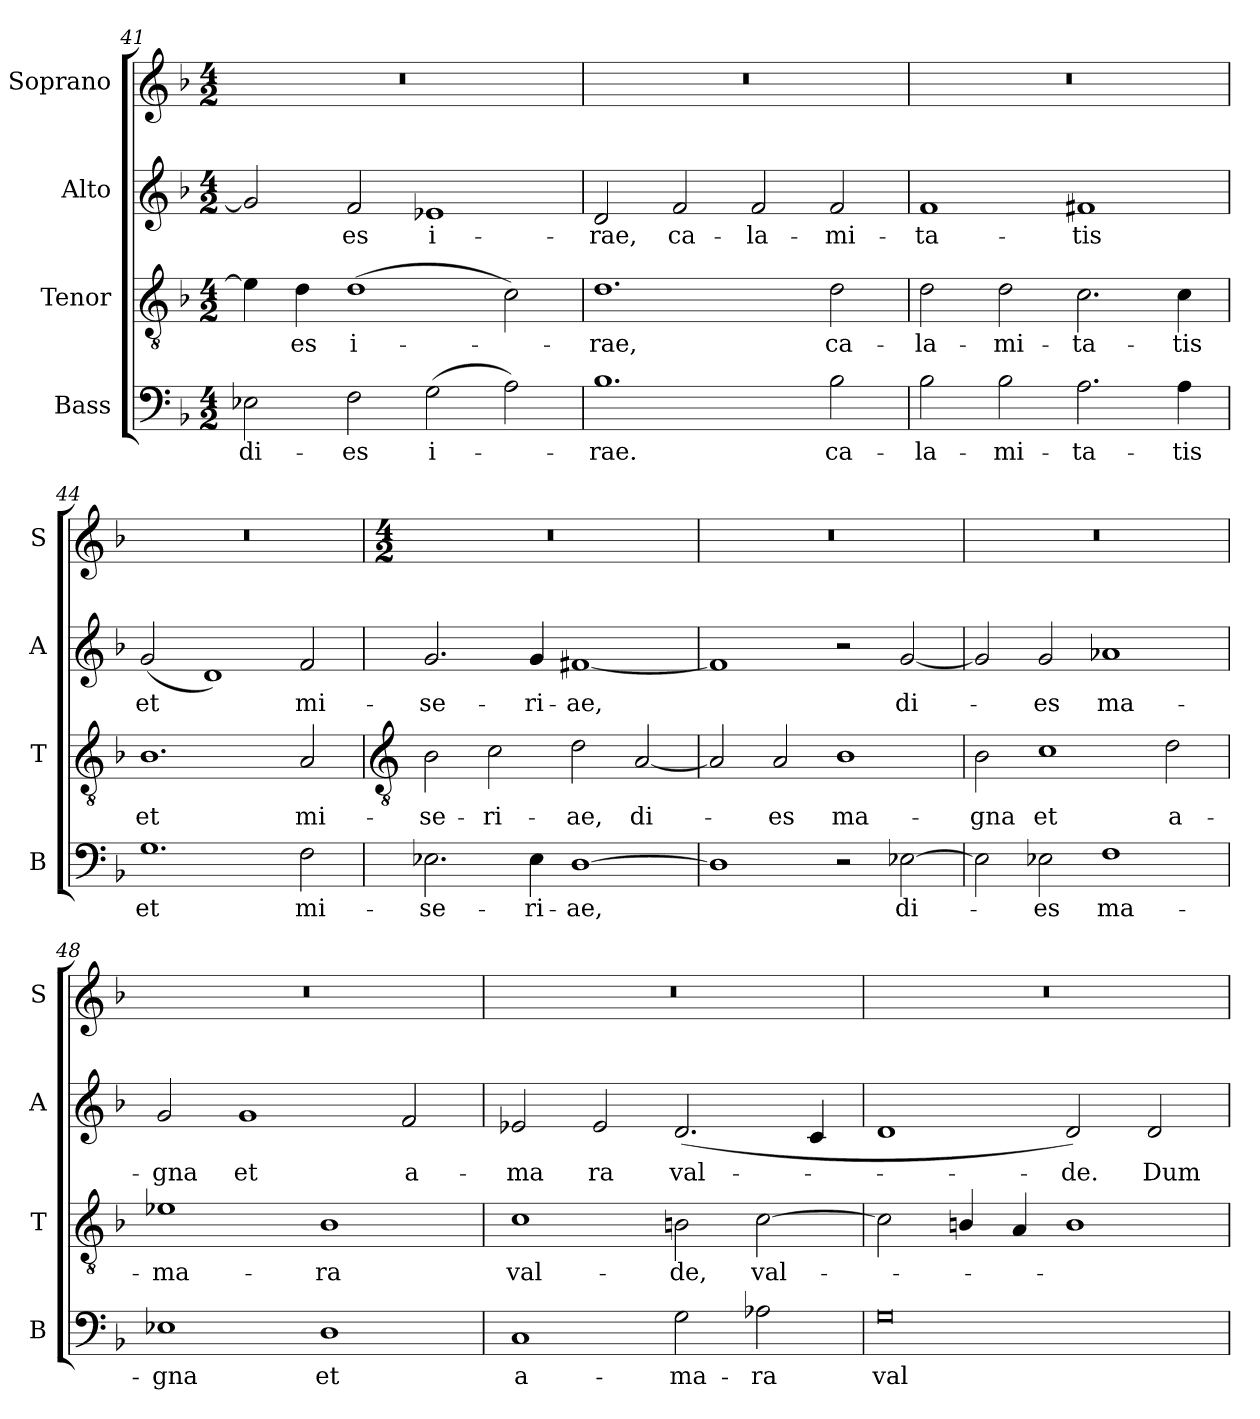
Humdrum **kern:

**kern	**text	**kern	**text	**kern	**text	**kern
*part4	*part4	*part3	*part3	*part2	*part2	*part1
*staff4	*staff4	*staff3	*staff3	*staff2	*staff2	*staff1
*I"Bass	*	*I"Tenor	*	*I"Alto	*	*I"Soprano
*I'B	*	*I'T	*	*I'A	*	*I'S
*clefF4	*	*clefGv2	*	*clefG2	*	*clefG2
*k[b-]	*	*k[b-]	*	*k[b-]	*	*k[b-]
*F:	*	*F:	*	*F:	*	*F:
*M4/2	*	*M4/2	*	*M4/2	*	*M4/2
=41	=41	=41	=41	=41	=41	=41
!	!LO:LY:b	!	!	!	!	!
2E-X	di-	4e-]	.	2g]	.	0r
!	!	!	!LO:LY:b	!	!	!
.	.	4d	es	.	.	.
!	!LO:LY:b	!	!LO:LY:b	!	!LO:LY:b	!
2F	-es	(>1d	i-	2f	es	.
!	!LO:LY:b	!	!	!	!LO:LY:b	!
(>2G	i-	.	.	1e-X	i-	.
2A)	.	2c)	.	.	.	.
=42	=42	=42	=42	=42	=42	=42
!	!LO:LY:b	!	!LO:LY:b	!	!LO:LY:b	!
1.B-	rae.	1.d	rae,	2d	-rae,	0r
!	!	!	!	!	!LO:LY:b	!
.	.	.	.	2f	ca-	.
!	!	!	!	!	!LO:LY:b	!
.	.	.	.	2f	-la-	.
!	!LO:LY:b	!	!LO:LY:b	!	!LO:LY:b	!
2B-	ca-	2d	ca-	2f	-mi-	.
=43	=43	=43	=43	=43	=43	=43
!	!LO:LY:b	!	!LO:LY:b	!	!LO:LY:b	!
2B-	-la-	2d	-la-	1f	-ta-	0r
!	!LO:LY:b	!	!LO:LY:b	!	!	!
2B-	-mi-	2d	-mi-	.	.	.
!	!LO:LY:b	!	!LO:LY:b	!	!LO:LY:b	!
2.A	-ta-	2.c	-ta-	1f#X	-tis	.
!	!LO:LY:b	!	!LO:LY:b	!	!	!
4A	-tis	4c	-tis	.	.	.
=44	=44	=44	=44	=44	=44	=44
!	!LO:LY:b	!	!LO:LY:b	!	!LO:LY:b	!
1.G	et	1.B-	et	(<2g	et	0r
.	.	.	.	1d)	.	.
!	!LO:LY:b	!	!LO:LY:b	!	!LO:LY:b	!
2F	mi-	2A	mi-	2f	mi-	.
!!LO:LB:g=z
=45	=45	=45	=45	=45	=45	=45
*	*	*clefGv2	*	*	*	*
*	*	*	*	*	*	*M4/2
!	!LO:LY:b	!	!LO:LY:b	!	!LO:LY:b	!
2.E-X	-se-	2B-	-se-	2.g	-se-	0r
!	!	!	!LO:LY:b	!	!	!
.	.	2c	-ri-	.	.	.
!	!LO:LY:b	!	!	!	!LO:LY:b	!
4E-	-ri-	.	.	4g	-ri-	.
!	!LO:LY:b	!	!LO:LY:b	!	!LO:LY:b	!
[1D	-ae,	2d	-ae,	[1f#X	-ae,	.
!	!	!	!LO:LY:b	!	!	!
.	.	[2A	di-	.	.	.
=46	=46	=46	=46	=46	=46	=46
1D]	.	2A]	.	1f#]	.	0r
!	!	!	!LO:LY:b	!	!	!
.	.	2A	es	.	.	.
!	!	!	!LO:LY:b	!	!	!
2r	.	1B-	ma-	2r	.	.
!	!LO:LY:b	!	!	!	!LO:LY:b	!
[2E-X	di-	.	.	[2g	di-	.
=47	=47	=47	=47	=47	=47	=47
!	!	!	!LO:LY:b	!	!	!
2E-]	.	2B-	-gna	2g]	.	0r
!	!LO:LY:b	!	!LO:LY:b	!	!LO:LY:b	!
2E-	es	1c	et	2g	es	.
!	!LO:LY:b	!	!	!	!LO:LY:b	!
1F	ma-	.	.	1a-X	ma-	.
!	!	!	!LO:LY:b	!	!	!
.	.	2d	a-	.	.	.
=48	=48	=48	=48	=48	=48	=48
!	!LO:LY:b	!	!LO:LY:b	!	!LO:LY:b	!
1E-X	-gna	1e-X	-ma-	2g	-gna	0r
!	!	!	!	!	!LO:LY:b	!
.	.	.	.	1g	et	.
!	!LO:LY:b	!	!LO:LY:b	!	!	!
1D	et	1B-	-ra	.	.	.
!	!	!	!	!	!LO:LY:b	!
.	.	.	.	2f	a-	.
=49	=49	=49	=49	=49	=49	=49
!	!LO:LY:b	!	!LO:LY:b	!	!LO:LY:b	!
1C	a-	1c	val-	2e-X	-ma	0r
!	!	!	!	!	!LO:LY:b	!
.	.	.	.	2e-	ra	.
!	!LO:LY:b	!	!LO:LY:b	!	!LO:LY:b	!
2G	-ma-	2Bn	-de,	(<2.d	val-	.
!	!LO:LY:b	!	!LO:LY:b	!	!	!
2A-X	-ra	[2c	val-	.	.	.
.	.	.	.	4c	.	.
=50	=50	=50	=50	=50	=50	=50
!	!LO:LY:b	!	!	!	!	!
0G	val-	2c]	.	1d	.	0r
.	.	4Bn/	.	.	.	.
.	.	4A	.	.	.	.
!	!	!	!	!	!LO:LY:b	!
.	.	1B/	.	2d)	de.	.
!	!	!	!	!	!LO:LY:b	!
.	.	.	.	2d	Dum	.
=	=	=	=	=	=	=
*-	*-	*-	*-	*-	*-	*-
